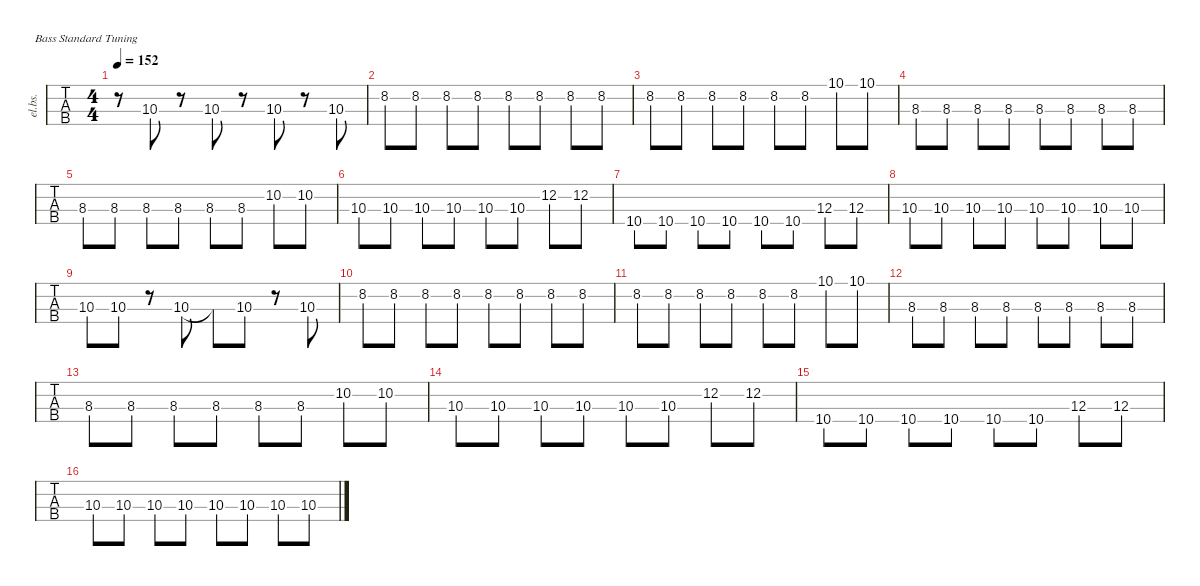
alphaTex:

\defaultSystemsLayout 4
\hideDynamics
\bracketExtendMode nobrackets
\track ("Electric Bass" "el.bs.") {instrument electricbassfinger}
\staff {tabs}
\tuning (G2 D2 A1 E1)
\ts (4 4)
\tempo 152
\clef f4
\ks c
r.8{dy mf} 10.3.8 r.8 10.3.8 r.8 10.3.8 r.8 10.3.8 |
8.2{acc #}.8 8.2{acc #}.8 8.2{acc #}.8 8.2{acc #}.8 8.2{acc #}.8 8.2{acc #}.8 8.2{acc #}.8 8.2{acc #}.8 |
8.2{acc #}.8 8.2{acc #}.8 8.2{acc #}.8 8.2{acc #}.8 8.2{acc #}.8 8.2{acc #}.8 10.1.8 10.1.8 |
8.3.8 8.3.8 8.3.8 8.3.8 8.3.8 8.3.8 8.3.8 8.3.8 |
8.3.8 8.3.8 8.3.8 8.3.8 8.3.8 8.3.8 10.2.8 10.2.8 |
10.3.8 10.3.8 10.3.8 10.3.8 10.3.8 10.3.8 12.2.8 12.2.8 |
10.4.8 10.4.8 10.4.8 10.4.8 10.4.8 10.4.8 12.3.8 12.3.8 |
10.3.8 10.3.8 10.3.8 10.3.8 10.3.8 10.3.8 10.3.8 10.3.8 |
10.3.8 10.3.8 r.8 10.3.8 10.3{t}.8 10.3.8 r.8 10.3.8 |
8.2{acc #}.8 8.2{acc #}.8 8.2{acc #}.8 8.2{acc #}.8 8.2{acc #}.8 8.2{acc #}.8 8.2{acc #}.8 8.2{acc #}.8 |
8.2{acc #}.8 8.2{acc #}.8 8.2{acc #}.8 8.2{acc #}.8 8.2{acc #}.8 8.2{acc #}.8 10.1.8 10.1.8 |
8.3.8 8.3.8 8.3.8 8.3.8 8.3.8 8.3.8 8.3.8 8.3.8 |
8.3.8 8.3.8 8.3.8 8.3.8 8.3.8 8.3.8 10.2.8 10.2.8 |
10.3.8 10.3.8 10.3.8 10.3.8 10.3.8 10.3.8 12.2.8 12.2.8 |
10.4.8 10.4.8 10.4.8 10.4.8 10.4.8 10.4.8 12.3.8 12.3.8 |
10.3.8 10.3.8 10.3.8 10.3.8 10.3.8 10.3.8 10.3.8 10.3.8
